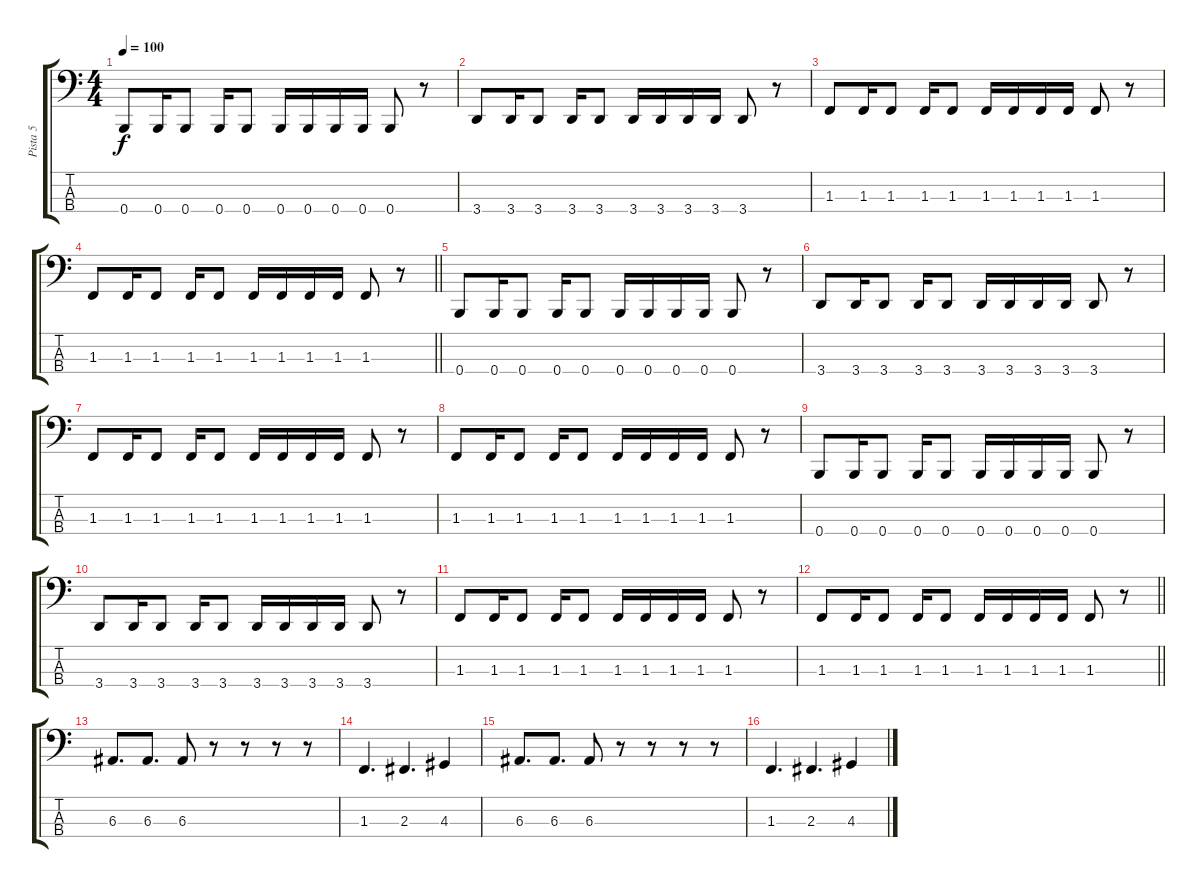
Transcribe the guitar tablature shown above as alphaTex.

\track ("Pista 5" "Pista 5") {instrument synthbass1}
\staff {score tabs}
\tuning (D2 A1 E1 B0) {hide}
\ts (4 4)
\tempo 100
\clef f4
\ks c
0.4.8{dy f} 0.4.16 0.4.8 0.4.16 0.4.8 0.4.16 0.4.16 0.4.16 0.4.16 0.4.8 r.8 |
3.4.8 3.4.16 3.4.8 3.4.16 3.4.8 3.4.16 3.4.16 3.4.16 3.4.16 3.4.8 r.8 |
1.3.8 1.3.16 1.3.8 1.3.16 1.3.8 1.3.16 1.3.16 1.3.16 1.3.16 1.3.8 r.8 |
\barLineRight lightlight
1.3.8 1.3.16 1.3.8 1.3.16 1.3.8 1.3.16 1.3.16 1.3.16 1.3.16 1.3.8 r.8 |
0.4.8 0.4.16 0.4.8 0.4.16 0.4.8 0.4.16 0.4.16 0.4.16 0.4.16 0.4.8 r.8 |
3.4.8 3.4.16 3.4.8 3.4.16 3.4.8 3.4.16 3.4.16 3.4.16 3.4.16 3.4.8 r.8 |
1.3.8 1.3.16 1.3.8 1.3.16 1.3.8 1.3.16 1.3.16 1.3.16 1.3.16 1.3.8 r.8 |
1.3.8 1.3.16 1.3.8 1.3.16 1.3.8 1.3.16 1.3.16 1.3.16 1.3.16 1.3.8 r.8 |
0.4.8 0.4.16 0.4.8 0.4.16 0.4.8 0.4.16 0.4.16 0.4.16 0.4.16 0.4.8 r.8 |
3.4.8 3.4.16 3.4.8 3.4.16 3.4.8 3.4.16 3.4.16 3.4.16 3.4.16 3.4.8 r.8 |
1.3.8 1.3.16 1.3.8 1.3.16 1.3.8 1.3.16 1.3.16 1.3.16 1.3.16 1.3.8 r.8 |
\barLineRight lightlight
1.3.8 1.3.16 1.3.8 1.3.16 1.3.8 1.3.16 1.3.16 1.3.16 1.3.16 1.3.8 r.8 |
6.3.8{d} 6.3.8{d} 6.3.8 r.8 r.8 r.8 r.8 |
1.3.4{d} 2.3.4{d} 4.3.4 |
6.3.8{d} 6.3.8{d} 6.3.8 r.8 r.8 r.8 r.8 |
1.3.4{d} 2.3.4{d} 4.3.4
